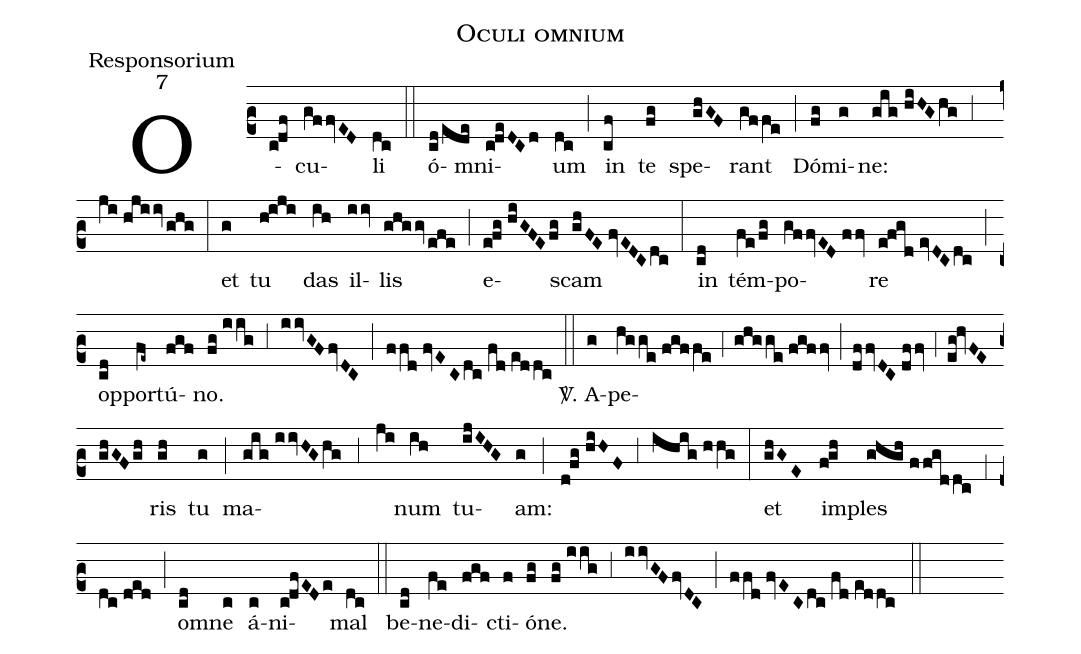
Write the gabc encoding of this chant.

name:Oculi omnium;
office-part:Responsorium;
mode:7;
%%
(c2) O(c!df)cu(gffvED)li(dc) (::)
ó(cd/ede)mni(c!deDCd)um(dc) (;) in(cf) te(fg) spe(ghGF)rant(gffe) (;) Dó(fg)mi(g)ne:(gig//hiHG/hg) (,3) (ji//hjiiv/ghg) (:)
et(g) tu(h!iji) das(ih) il(iiv)lis(ghggv/efe) (;) e(e!fg//hiGFE/fg)scam(ghFE//fvEDC/dc) (:)
in(cd) tém(fe/fg)po(gffvED//ffv)re(e!fgd//evDC/dc) (;) op(cd)por(fe~)tú(fgf)no.(fg//iig) (,3) (iivGF/fvDC) (;) (ffd//fvEC/dc//fd//eddc) (::)

<sp>V/</sp>. A(g)pe(hgge//fgffe,4ghgge//fgffv;dffvDC//dffv,4eg!hvFE//ghGF/gh)ris(gh) tu(g) (;) ma(gig//iivHG/hg,3ji)num(ih) tu(ijIHG)am:(g) (;) (d!fg//hiHF) (,3) (ihig//hhg) (:)
et(ghGE) im(f!gh)ples(ghgh//ffgddc) (,1) (dc//ded) (;) o(cd)mne(c) á(c)ni(c!dfEDe)mal(dc) (::)
be(cd)ne(fe)di(fgf)cti(f)ó(fg)ne.(fg//iig) (,3) (iivGF/fvDC) (;) (ffd//fvEC/dc//fd//eddc) (::)
